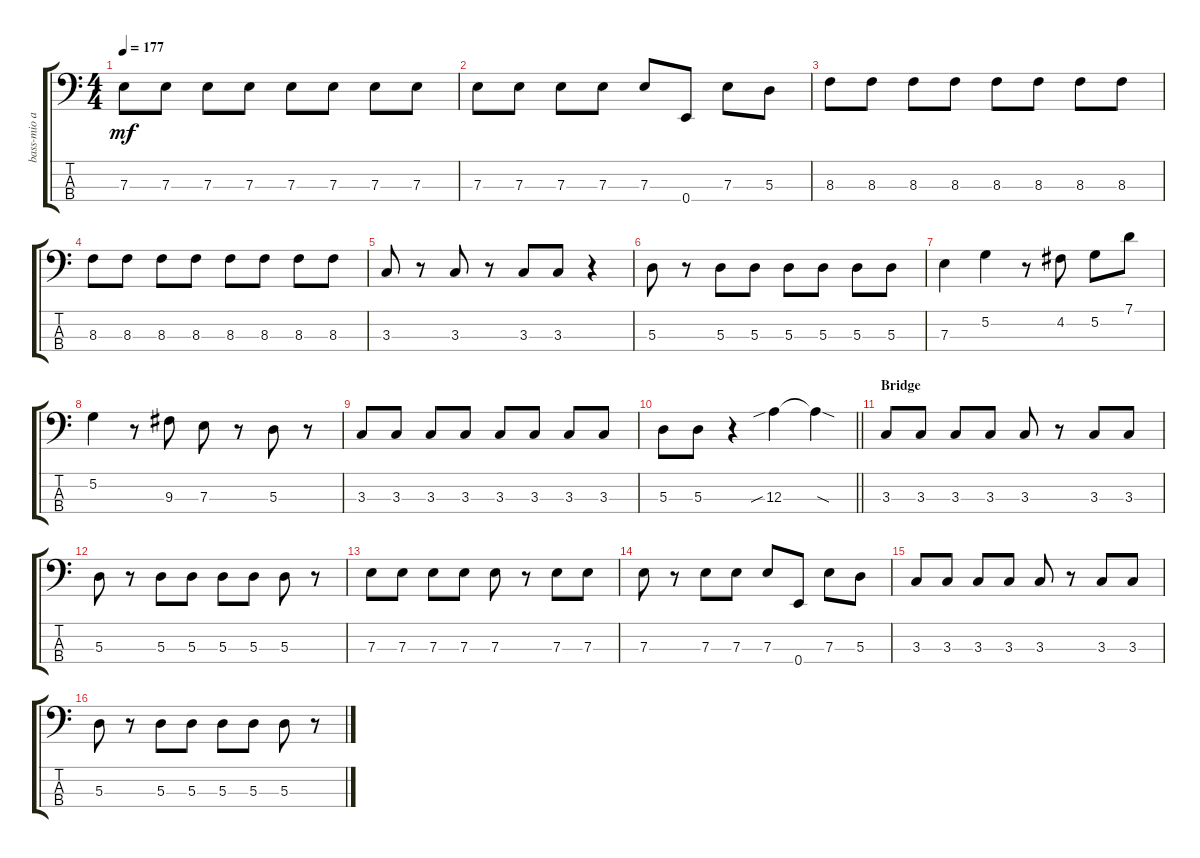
\track ("bass-mio akiyama" "bass-mio a") {instrument electricbassfinger}
\staff {score tabs}
\tuning (G2 D2 A1 E1) {hide}
\ts (4 4)
\tempo 177
\clef f4
\ks c
7.3.8{dy mf} 7.3.8 7.3.8 7.3.8 7.3.8 7.3.8 7.3.8 7.3.8 |
7.3.8 7.3.8 7.3.8 7.3.8 7.3.8 0.4.8 7.3.8 5.3.8 |
8.3.8 8.3.8 8.3.8 8.3.8 8.3.8 8.3.8 8.3.8 8.3.8 |
8.3.8 8.3.8 8.3.8 8.3.8 8.3.8 8.3.8 8.3.8 8.3.8 |
3.3.8 r.8 3.3.8 r.8 3.3.8 3.3.8 r.4 |
5.3.8 r.8 5.3.8 5.3.8 5.3.8 5.3.8 5.3.8 5.3.8 |
7.3.4 5.2.4 r.8 4.2.8 5.2.8 7.1.8 |
5.2.4 r.8 9.3.8 7.3.8 r.8 5.3.8 r.8 |
3.3.8 3.3.8 3.3.8 3.3.8 3.3.8 3.3.8 3.3.8 3.3.8 |
\barLineRight lightlight
5.3.8 5.3.8 r.4 12.3{sib}.4 12.3{sod t}.4 |
\section ("" "Bridge")
3.3.8 3.3.8 3.3.8 3.3.8 3.3.8 r.8 3.3.8 3.3.8 |
5.3.8 r.8 5.3.8 5.3.8 5.3.8 5.3.8 5.3.8 r.8 |
7.3.8 7.3.8 7.3.8 7.3.8 7.3.8 r.8 7.3.8 7.3.8 |
7.3.8 r.8 7.3.8 7.3.8 7.3.8 0.4.8 7.3.8 5.3.8 |
3.3.8 3.3.8 3.3.8 3.3.8 3.3.8 r.8 3.3.8 3.3.8 |
5.3.8 r.8 5.3.8 5.3.8 5.3.8 5.3.8 5.3.8 r.8
